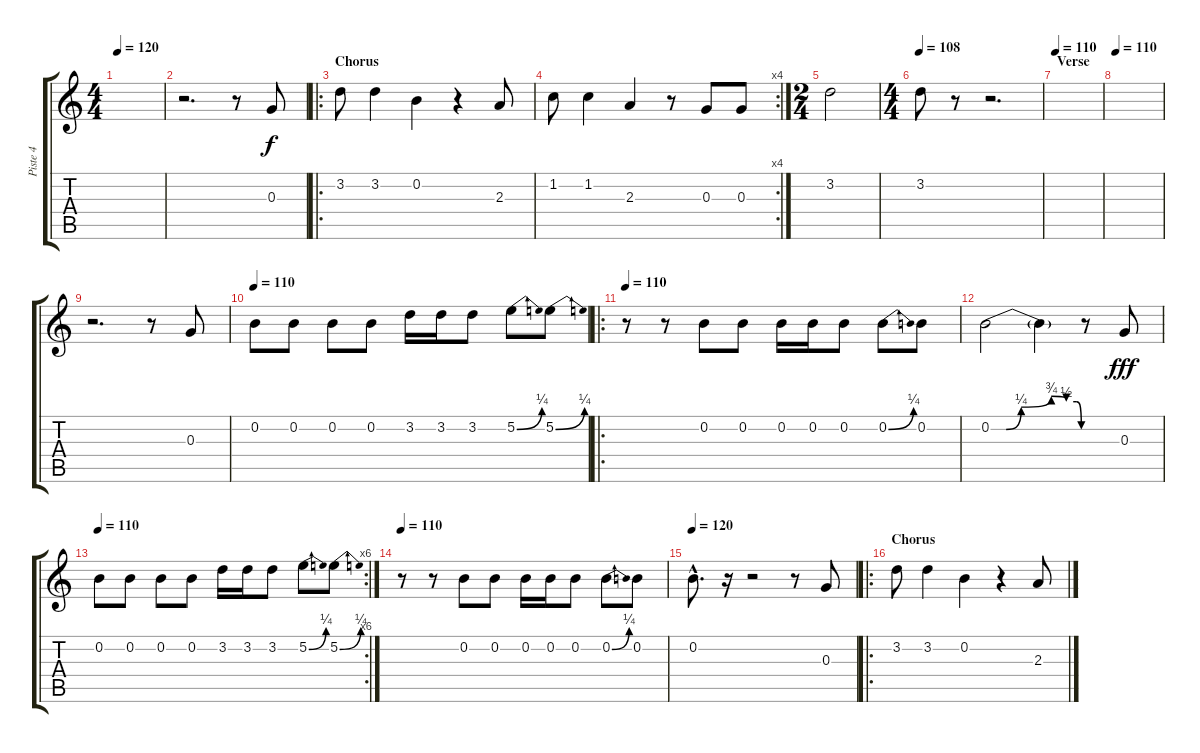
\track ("Piste 4" "Piste 4") {instrument contrabass}
\staff {score tabs}
\tuning (E4 B3 G3 D3 A2 E2) {hide}
\ts (4 4)
\tempo 120
\clef g2
\ks c
|
r.2{d} r.8 0.3.8 |
\ro
\section ("" "Chorus")
3.2.8 3.2.4 0.2.4 r.4 2.3.8 |
\rc 4
1.2.8 1.2.4 2.3.4 r.8 0.3.8 0.3.8 |
\ts (2 4)
3.2.2 |
\ts (4 4)
\tempo 108
3.2.8 r.8 r.2{d} |
\section ("" "Verse")
\tempo 110
|
\tempo 110
|
r.2{d} r.8 0.3.8 |
\tempo 110
0.2.8 0.2.8 0.2.8 0.2.8 3.2.16 3.2.16 3.2.8 5.2{be (bend 0 0 60 1)}.8 5.2{be (bend 0 0 60 1)}.8 |
\ro
\tempo 110
r.8 r.8 0.2.8 0.2.8 0.2.16 0.2.16 0.2.8 0.2{be (bend 0 0 60 1)}.8 0.2.8 |
0.2{be (custom 0 0 10 0 20 1 40 3 50 2 57 2 60 0)}.2{dy f} 0.2{t}.4 r.8 0.3.8{dy fff} |
\rc 6
\tempo 110
0.2.8 0.2.8 0.2.8 0.2.8 3.2.16 3.2.16 3.2.8 5.2{be (bend 0 0 60 1)}.8 5.2{be (bend 0 0 60 1)}.8 |
\tempo 110
r.8 r.8 0.2.8 0.2.8 0.2.16 0.2.16 0.2.8 0.2{be (bend 0 0 60 1)}.8 0.2.8 |
\tempo 120
0.2{hac}.8{d} r.16 r.2 r.8 0.3.8 |
\ro
\section ("" "Chorus")
3.2.8 3.2.4 0.2.4 r.4 2.3.8
